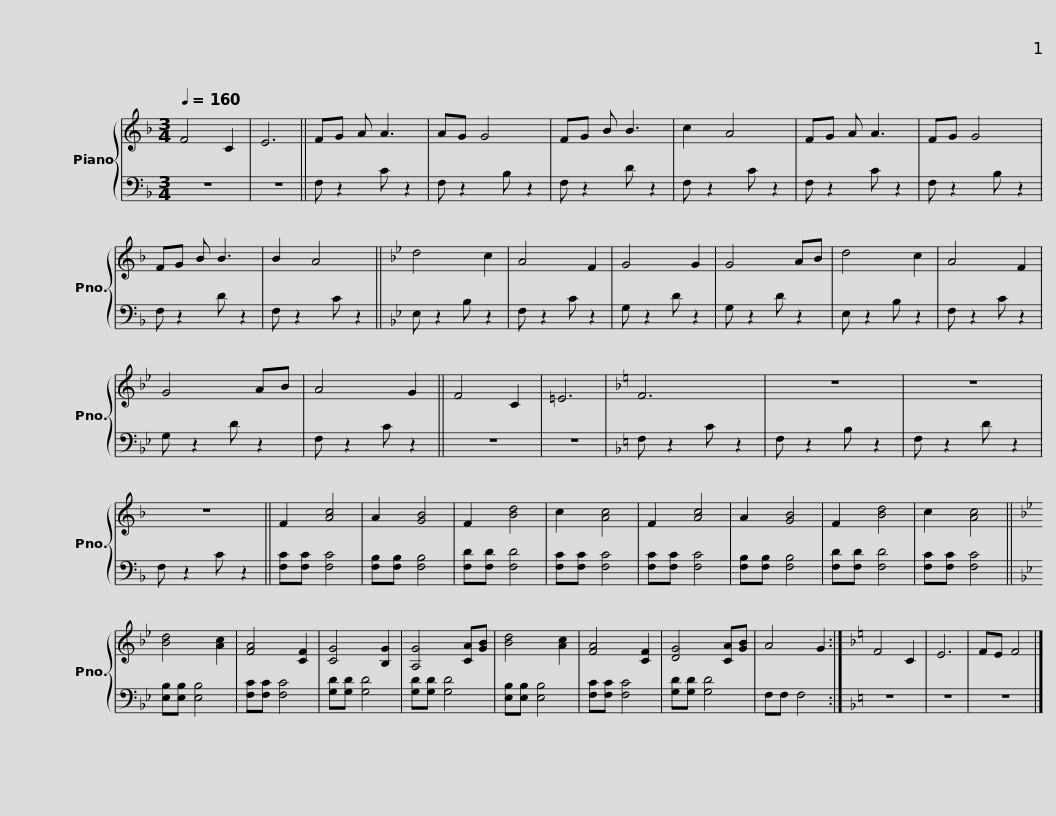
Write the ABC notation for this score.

X:1
%%score { 1 | 2 }
L:1/8
Q:1/4=160
M:3/4
I:linebreak $
K:F
V:1 treble
V:2 bass
V:1
 F4 C2 | E6 || FG A A3 | AG G4 | FG B B3 | %5
 c2 A4 | FG A A3 | FG G4 | FG B B3 |$ B2 A4 || %10
[K:Bb] d4 c2 | A4 F2 | G4 G2 | G4 AB | d4 c2 | %15
 A4 F2 | G4 AB | A4 G2 || F4 C2 |$ =E6 | %20
[K:F] F6 | z6 | z6 | z6 || F2 [Ac]4 | %25
 A2 [GB]4 | F2 [Bd]4 | c2 [Ac]4 | F2 [Ac]4 | A2 [GB]4 |$ %30
 F2 [Bd]4 | c2 [Ac]4 ||[K:Bb] [Bd]4 [Ac]2 | [FA]4 [CF]2 | [CG]4 [B,G]2 | %35
 [A,G]4 [CA][GB] | [Bd]4 [Ac]2 | [FA]4 [CF]2 |$ [DG]4 [CA][GB] | A4 G2 :| %40
[K:F] F4 C2 | E6 | FE F4 |] %43
V:2
 z6 | z6 || F, z2 C z2 | F, z2 B, z2 | F, z2 D z2 | %5
 F, z2 C z2 | F, z2 C z2 | F, z2 B, z2 | F, z2 D z2 |$ F, z2 C z2 || %10
[K:Bb] E, z2 B, z2 | F, z2 C z2 | G, z2 D z2 | G, z2 D z2 | E, z2 B, z2 | %15
 F, z2 C z2 | G, z2 D z2 | F, z2 C z2 || z6 |$ z6 | %20
[K:F] F, z2 C z2 | F, z2 B, z2 | F, z2 D z2 | F, z2 C z2 || [F,C][F,C] [F,C]4 | %25
 [F,B,][F,B,] [F,B,]4 | [F,D][F,D] [F,D]4 | [F,C][F,C] [F,C]4 | [F,C][F,C] [F,C]4 | [F,B,][F,B,] [F,B,]4 |$ %30
 [F,D][F,D] [F,D]4 | [F,C][F,C] [F,C]4 ||[K:Bb] [E,B,][E,B,] [E,B,]4 | [F,C][F,C] [F,C]4 | [G,D][G,D] [G,D]4 | %35
 [G,D][G,D] [G,D]4 | [E,B,][E,B,] [E,B,]4 | [F,C][F,C] [F,C]4 |$ [G,D][G,D] [G,D]4 | F,F, F,4 :| %40
[K:F] z6 | z6 | z6 |] %43
